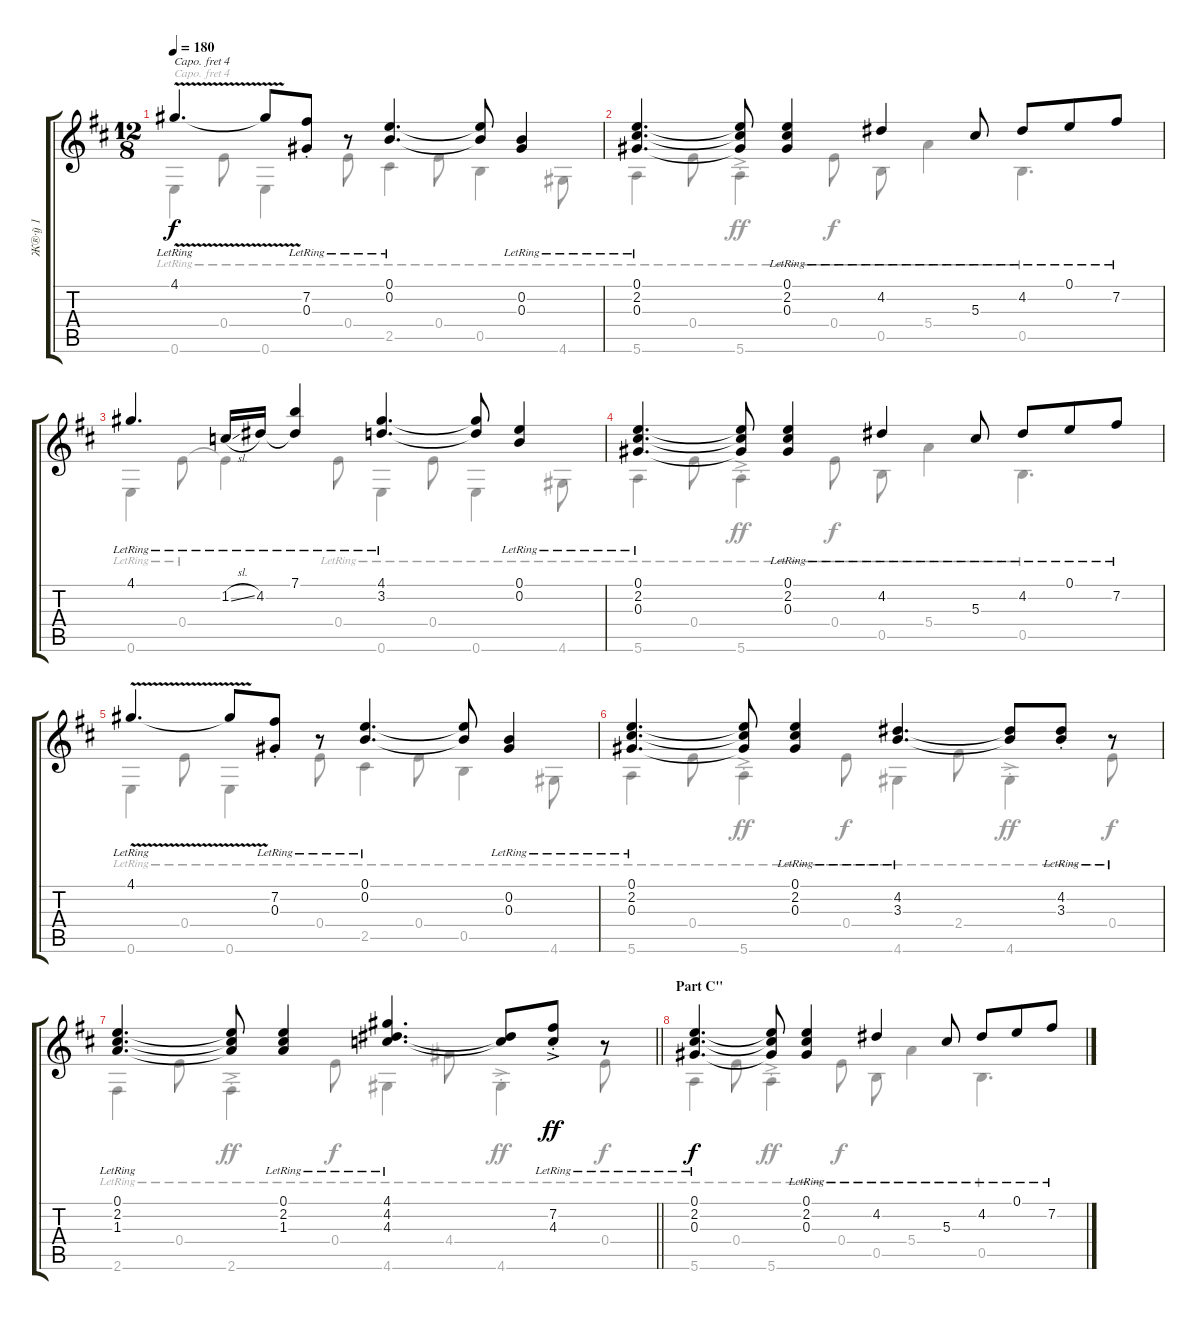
\track ("Ж®·ў 1" "Ж®·ў 1") {instrument acousticguitarsteel}
\staff {score tabs}
\capo 4
\tuning (C4 G3 E3 C3 G2 C2) {hide}
\voice
\ts (12 8)
\tempo 180
\clef g2
\ks d
4.1{v lr}.4{d dy f} 4.1{t}.8 (7.2{st lr} 0.3{lr}).8 r.8 (0.1{lr} 0.2{lr}).4{d} (0.1{t} 0.2{t}).8 (0.2{lr} 0.3{lr}).4 |
(0.1{lr} 2.2{lr} 0.3{lr}).4{d} (0.1{t} 2.2{t} 0.3{t}).8 (0.1{lr} 2.2{lr} 0.3{lr}).4 4.2{lr}.4 5.3{lr}.8 4.2{lr}.8 0.1{lr}.8 7.2{lr}.8 |
4.1{lr}.4{d} 1.2{sl lr}.16 4.2{lr}.16 (7.1{lr} 4.2{t}).4 (4.1{lr} 3.2{lr}).4{d} (4.1{t} 3.2{t}).8 (0.1{lr} 0.2{lr}).4 |
(0.1{lr} 2.2{lr} 0.3{lr}).4{d} (0.1{t} 2.2{t} 0.3{t}).8 (0.1{lr} 2.2{lr} 0.3{lr}).4 4.2{lr}.4 5.3{lr}.8 4.2{lr}.8 0.1{lr}.8 7.2{lr}.8 |
4.1{v lr}.4{d} 4.1{t}.8 (7.2{st lr} 0.3{lr}).8 r.8 (0.1{lr} 0.2{lr}).4{d} (0.1{t} 0.2{t}).8 (0.2{lr} 0.3{lr}).4 |
(0.1{lr} 2.2{lr} 0.3{lr}).4{d} (0.1{t} 2.2{t} 0.3{t}).8 (0.1{lr} 2.2{lr} 0.3{lr}).4 (4.2{lr} 3.3{lr}).4{d} (4.2{t} 3.3{t}).8 (4.2{st lr} 3.3{st lr}).8 r.8 |
\barLineRight lightlight
(0.1{lr} 2.2{lr} 1.3{lr}).4{d} (0.1{t} 2.2{t} 1.3{t}).8 (0.1{lr} 2.2{lr} 1.3{lr}).4 (4.1{lr} 4.2{lr} 4.3{lr}).4{d} (4.2{t} 4.3{t}).8 (7.2{ac st lr} 4.3{ac st lr}).8{dy ff} r.8 |
\section ("" "Part C''")
(0.1{lr} 2.2{lr} 0.3{lr}).4{d dy f} (0.1{t} 2.2{t} 0.3{t}).8 (0.1{lr} 2.2{lr} 0.3{lr}).4 4.2{lr}.4 5.3{lr}.8 4.2{lr}.8 0.1{lr}.8 7.2{lr}.8
\voice
\clef g2
\ottava regular
\simile none
\ks d
0.6{lr}.4{dy f} 0.4{lr}.8 0.6{lr}.4 0.4{lr}.8 2.5{lr}.4 0.4{lr}.8 0.5{lr}.4 4.6{lr}.8 |
5.6{lr}.4 0.4{lr}.8 5.6{ac st lr}.4{dy ff} 0.4{lr}.8{dy f} 0.5{lr}.8 5.4{lr}.4 0.5{lr}.4{d} |
0.6{lr}.4 0.4{lr}.8 0.4{t}.4 0.4{lr}.8 0.6{lr}.4 0.4{lr}.8 0.6{lr}.4 4.6{lr}.8 |
5.6{lr}.4 0.4{lr}.8 5.6{ac st lr}.4{dy ff} 0.4{lr}.8{dy f} 0.5{lr}.8 5.4{lr}.4 0.5{lr}.4{d} |
0.6{lr}.4 0.4{lr}.8 0.6{lr}.4 0.4{lr}.8 2.5{lr}.4 0.4{lr}.8 0.5{lr}.4 4.6{lr}.8 |
5.6{lr}.4 0.4{lr}.8 5.6{ac st lr}.4{dy ff} 0.4{lr}.8{dy f} 4.6{lr}.4 2.4{lr}.8 4.6{ac st lr}.4{dy ff} 0.4{lr}.8{dy f} |
\barLineRight lightlight
2.6{lr}.4 0.4{lr}.8 2.6{ac st lr}.4{dy ff} 0.4{lr}.8{dy f} 4.6{lr}.4 4.4{lr}.8 4.6{ac st lr}.4{dy ff} 0.4{lr}.8{dy f} |
5.6{lr}.4 0.4{lr}.8 5.6{ac st lr}.4{dy ff} 0.4{lr}.8{dy f} 0.5{lr}.8 5.4{lr}.4 0.5{lr}.4{d}
